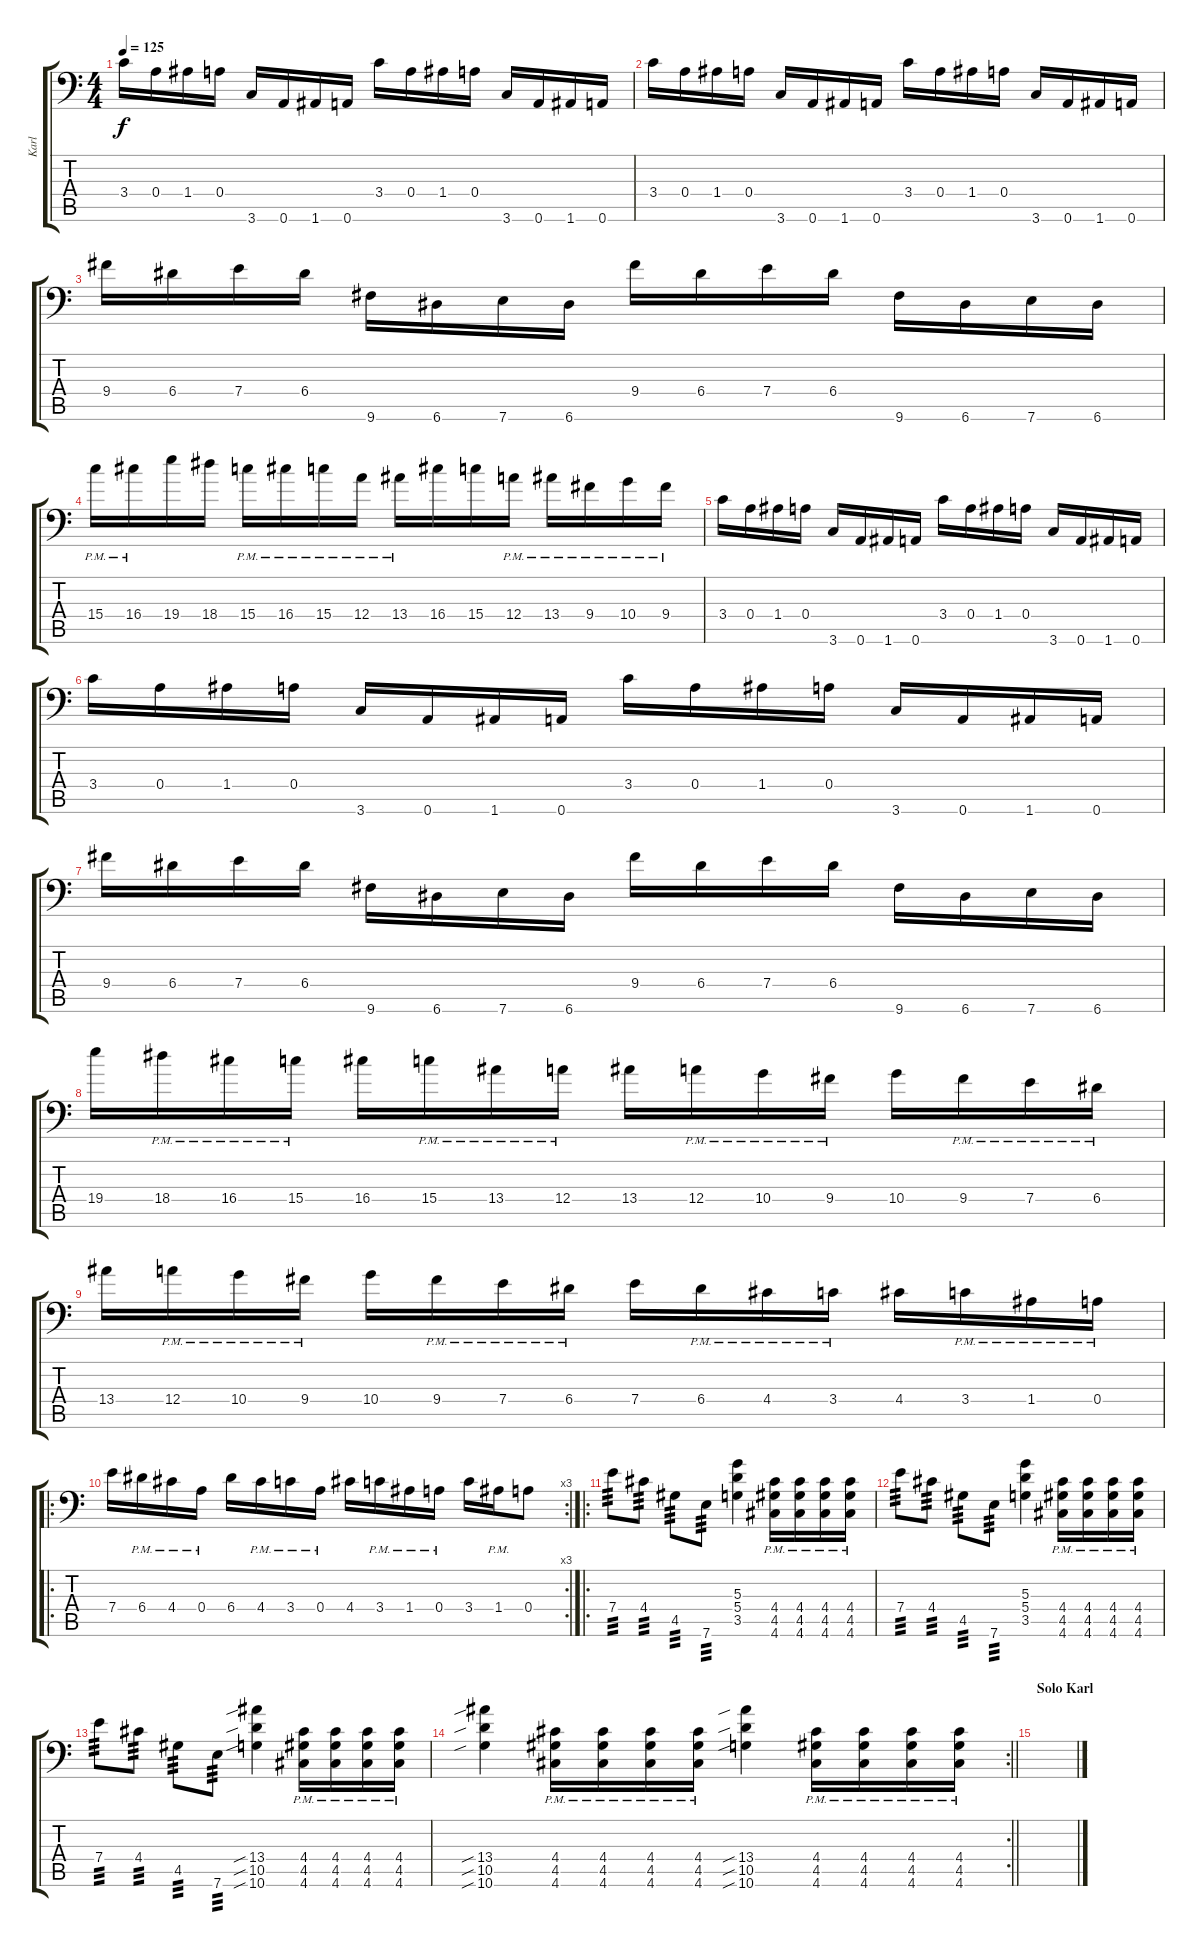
\track ("Karl" "Karl") {instrument overdrivenguitar}
\staff {score tabs}
\tuning (B3 Gb3 D3 A2 E2 A1) {hide}
\ts (4 4)
\tempo 125
\clef f4
\ks c
3.4.16{dy f} 0.4.16 1.4.16 0.4.16 3.6.16 0.6.16 1.6.16 0.6.16 3.4.16 0.4.16 1.4.16 0.4.16 3.6.16 0.6.16 1.6.16 0.6.16 |
3.4.16 0.4.16 1.4.16 0.4.16 3.6.16 0.6.16 1.6.16 0.6.16 3.4.16 0.4.16 1.4.16 0.4.16 3.6.16 0.6.16 1.6.16 0.6.16 |
9.4.16 6.4.16 7.4.16 6.4.16 9.6.16 6.6.16 7.6.16 6.6.16 9.4.16 6.4.16 7.4.16 6.4.16 9.6.16 6.6.16 7.6.16 6.6.16 |
15.4{pm}.16 16.4{pm}.16 19.4.16 18.4.16 15.4{pm}.16 16.4{pm}.16 15.4{pm}.16 12.4{pm}.16 13.4{pm}.16 16.4.16 15.4.16 12.4{pm}.16 13.4{pm}.16 9.4{pm}.16 10.4{pm}.16 9.4{pm}.16 |
3.4.16 0.4.16 1.4.16 0.4.16 3.6.16 0.6.16 1.6.16 0.6.16 3.4.16 0.4.16 1.4.16 0.4.16 3.6.16 0.6.16 1.6.16 0.6.16 |
3.4.16 0.4.16 1.4.16 0.4.16 3.6.16 0.6.16 1.6.16 0.6.16 3.4.16 0.4.16 1.4.16 0.4.16 3.6.16 0.6.16 1.6.16 0.6.16 |
9.4.16 6.4.16 7.4.16 6.4.16 9.6.16 6.6.16 7.6.16 6.6.16 9.4.16 6.4.16 7.4.16 6.4.16 9.6.16 6.6.16 7.6.16 6.6.16 |
19.4.16 18.4{pm}.16 16.4{pm}.16 15.4{pm}.16 16.4.16 15.4{pm}.16 13.4{pm}.16 12.4{pm}.16 13.4.16 12.4{pm}.16 10.4{pm}.16 9.4{pm}.16 10.4.16 9.4{pm}.16 7.4{pm}.16 6.4{pm}.16 |
13.4.16 12.4{pm}.16 10.4{pm}.16 9.4{pm}.16 10.4.16 9.4{pm}.16 7.4{pm}.16 6.4{pm}.16 7.4.16 6.4{pm}.16 4.4{pm}.16 3.4{pm}.16 4.4.16 3.4{pm}.16 1.4{pm}.16 0.4{pm}.16 |
\ro
\rc 3
7.4.16 6.4{pm}.16 4.4{pm}.16 0.4{pm}.16 6.4.16 4.4{pm}.16 3.4{pm}.16 0.4{pm}.16 4.4.16 3.4{pm}.16 1.4{pm}.16 0.4{pm}.16 3.4.16 1.4{pm}.16 0.4.8 |
\ro
7.4.8{tp 3} 4.4.8{tp 3} 4.5.8{tp 3} 7.6.8{tp 3} (5.3 5.4 3.5).4 (4.4{pm} 4.5{pm} 4.6{pm}).16 (4.4{pm} 4.5{pm} 4.6{pm}).16 (4.4{pm} 4.5{pm} 4.6{pm}).16 (4.4{pm} 4.5{pm} 4.6{pm}).16 |
7.4.8{tp 3} 4.4.8{tp 3} 4.5.8{tp 3} 7.6.8{tp 3} (5.3 5.4 3.5).4 (4.4{pm} 4.5{pm} 4.6{pm}).16 (4.4{pm} 4.5{pm} 4.6{pm}).16 (4.4{pm} 4.5{pm} 4.6{pm}).16 (4.4{pm} 4.5{pm} 4.6{pm}).16 |
7.4.8{tp 3} 4.4.8{tp 3} 4.5.8{tp 3} 7.6.8{tp 3} (13.4{sib} 10.5{sib} 10.6{sib}).4 (4.4{pm} 4.5{pm} 4.6{pm}).16 (4.4{pm} 4.5{pm} 4.6{pm}).16 (4.4{pm} 4.5{pm} 4.6{pm}).16 (4.4{pm} 4.5{pm} 4.6{pm}).16 |
\rc 2
\barLineRight lightlight
(13.4{sib} 10.5{sib} 10.6{sib}).4 (4.4{pm} 4.5{pm} 4.6{pm}).16 (4.4{pm} 4.5{pm} 4.6{pm}).16 (4.4{pm} 4.5{pm} 4.6{pm}).16 (4.4{pm} 4.5{pm} 4.6{pm}).16 (13.4{sib} 10.5{sib} 10.6{sib}).4 (4.4{pm} 4.5{pm} 4.6{pm}).16 (4.4{pm} 4.5{pm} 4.6{pm}).16 (4.4{pm} 4.5{pm} 4.6{pm}).16 (4.4{pm} 4.5{pm} 4.6{pm}).16 |
\section ("" "Solo Karl")
